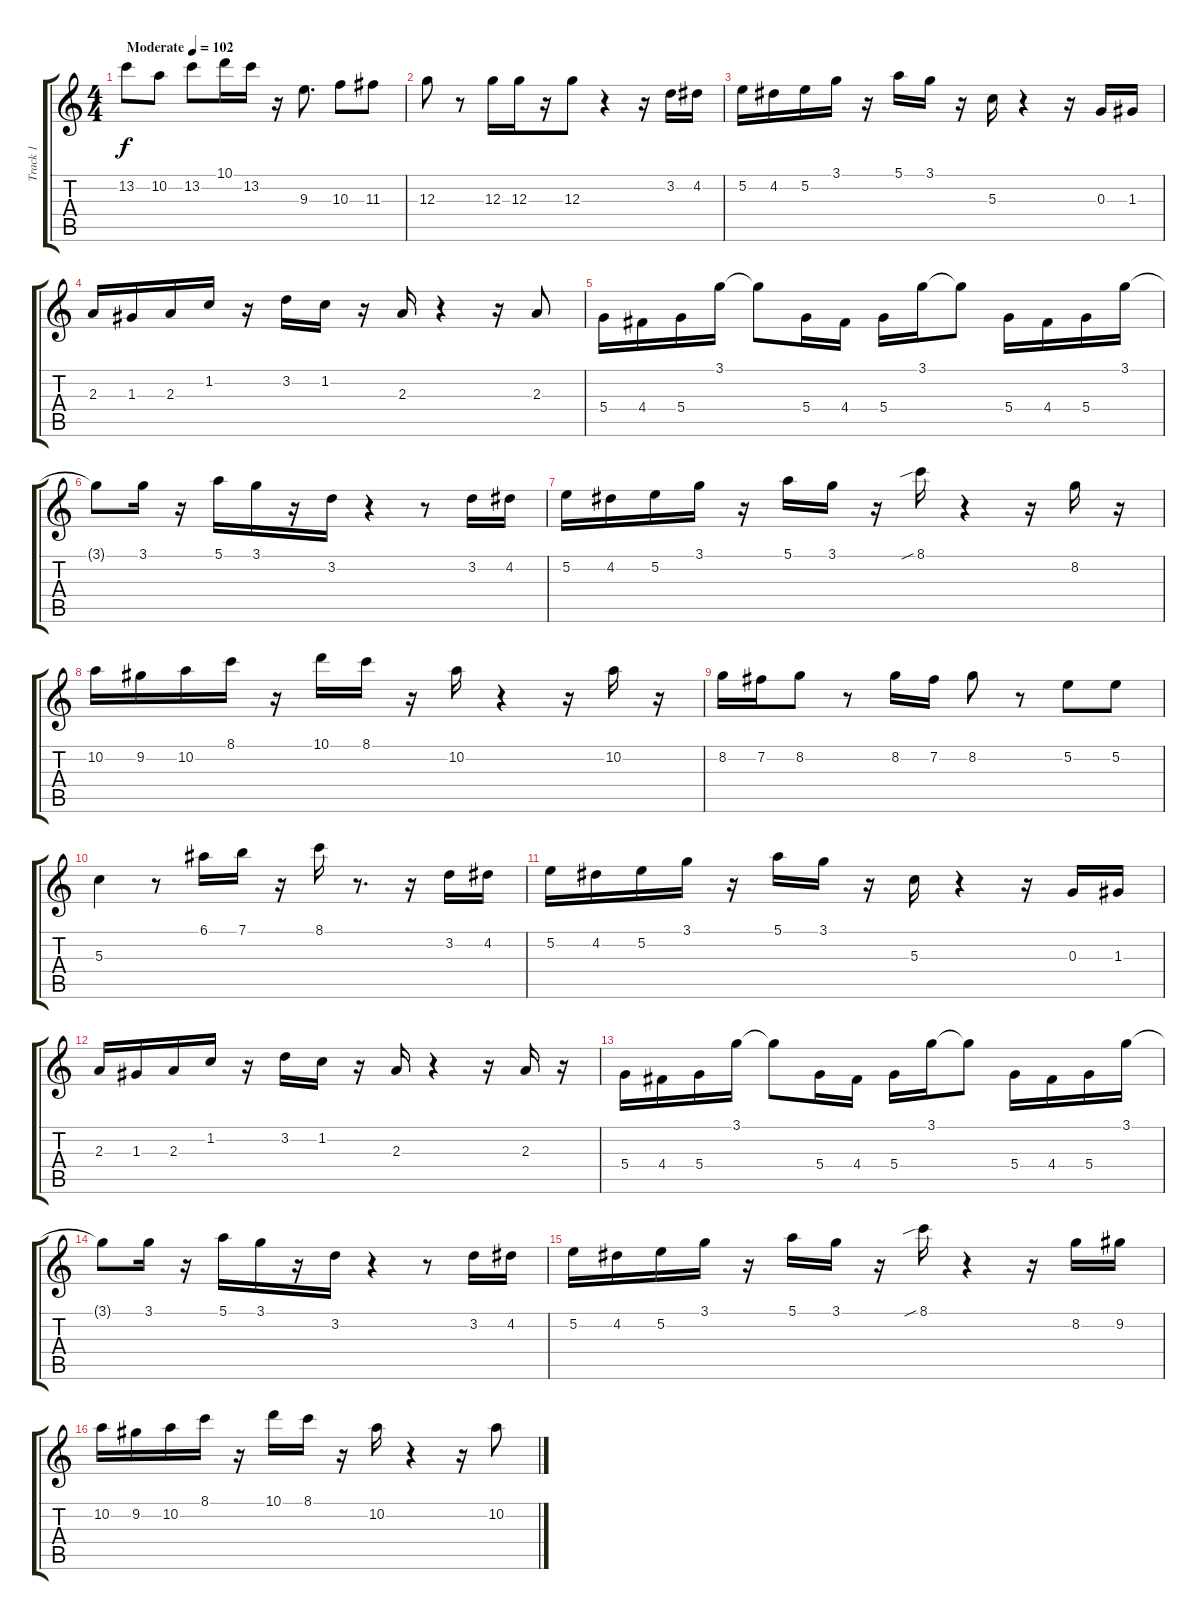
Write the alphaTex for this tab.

\track ("Track 1" "Track 1") {instrument distortionguitar}
\staff {score tabs}
\tuning (E4 B3 G3 D3 A2 E2) {hide}
\ts (4 4)
\tempo (102 "Moderate")
\clef g2
\ks c
13.2.8{dy f instrument distortionguitar} 10.2.8 13.2.8 10.1.16 13.2.16 r.16 9.3.8{d} 10.3.8 11.3.8 |
12.3.8 r.8 12.3.16 12.3.16 r.16 12.3.8 r.4 r.16 3.2.16 4.2.16 |
5.2.16 4.2.16 5.2.16 3.1.16 r.16 5.1.16 3.1.16 r.16 5.3.16 r.4 r.16 0.3.16 1.3.16 |
2.3.16 1.3.16 2.3.16 1.2.16 r.16 3.2.16 1.2.16 r.16 2.3.16 r.4 r.16 2.3.8 |
5.4.16 4.4.16 5.4.16 3.1.16 3.1{t}.8 5.4.16 4.4.16 5.4.16 3.1.16 3.1{t}.8 5.4.16 4.4.16 5.4.16 3.1.16 |
3.1{t}.8 3.1.16 r.16 5.1.16 3.1.16 r.16 3.2.16 r.4 r.8 3.2.16 4.2.16 |
5.2.16 4.2.16 5.2.16 3.1.16 r.16 5.1.16 3.1.16 r.16 8.1{sib}.16 r.4 r.16 8.2.16 r.16 |
10.2.16 9.2.16 10.2.16 8.1.16 r.16 10.1.16 8.1.16 r.16 10.2.16 r.4 r.16 10.2.16 r.16 |
8.2.16 7.2.16 8.2.8 r.8 8.2.16 7.2.16 8.2.8 r.8 5.2.8 5.2.8 |
5.3.4 r.8 6.1.16 7.1.16 r.16 8.1.16 r.8{d} r.16 3.2.16 4.2.16 |
5.2.16 4.2.16 5.2.16 3.1.16 r.16 5.1.16 3.1.16 r.16 5.3.16 r.4 r.16 0.3.16 1.3.16 |
2.3.16 1.3.16 2.3.16 1.2.16 r.16 3.2.16 1.2.16 r.16 2.3.16 r.4 r.16 2.3.16 r.16 |
5.4.16 4.4.16 5.4.16 3.1.16 3.1{t}.8 5.4.16 4.4.16 5.4.16 3.1.16 3.1{t}.8 5.4.16 4.4.16 5.4.16 3.1.16 |
3.1{t}.8 3.1.16 r.16 5.1.16 3.1.16 r.16 3.2.16 r.4 r.8 3.2.16 4.2.16 |
5.2.16 4.2.16 5.2.16 3.1.16 r.16 5.1.16 3.1.16 r.16 8.1{sib}.16 r.4 r.16 8.2.16 9.2.16 |
10.2.16 9.2.16 10.2.16 8.1.16 r.16 10.1.16 8.1.16 r.16 10.2.16 r.4 r.16 10.2.8
